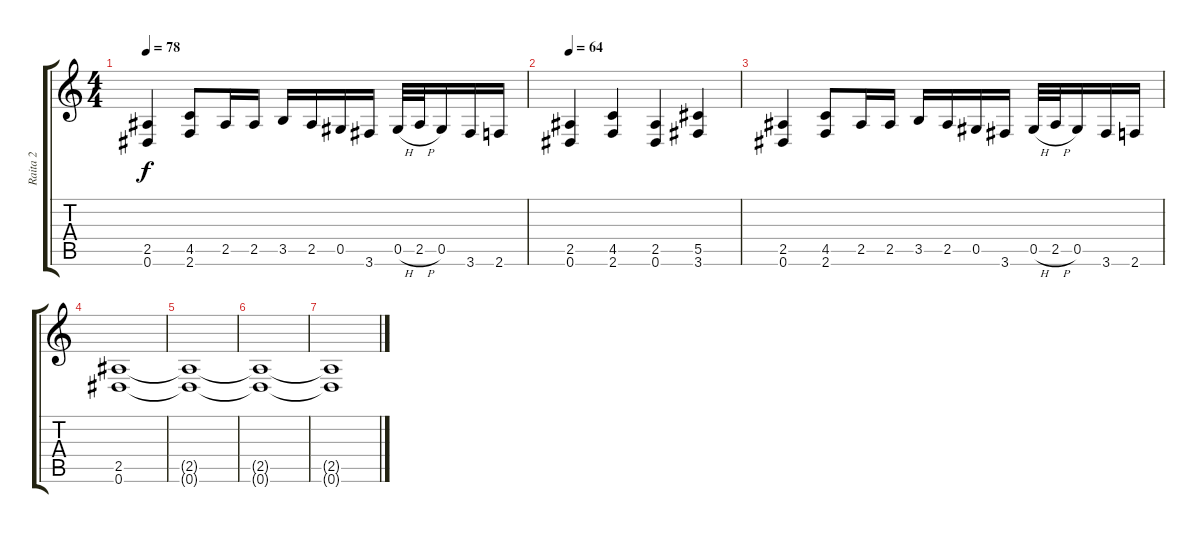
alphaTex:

\track ("Raita 2" "Raita 2") {instrument overdrivenguitar}
\staff {score tabs}
\tuning (Eb4 Bb3 Gb3 Db3 Ab2 Eb2) {hide}
\ts (4 4)
\tempo 78
\clef g2
\ks c
(2.5 0.6).4{dy f} (4.5 2.6).8 2.5.16 2.5.16 3.5.16 2.5.16 0.5.16 3.6.16 0.5{h}.32 2.5{h}.32 0.5.16 3.6.16 2.6.16 |
\tempo 64
(2.5 0.6).4 (4.5 2.6).4 (2.5 0.6).4 (5.5 3.6).4 |
(2.5 0.6).4 (4.5 2.6).8 2.5.16 2.5.16 3.5.16 2.5.16 0.5.16 3.6.16 0.5{h}.32 2.5{h}.32 0.5.16 3.6.16 2.6.16 |
(2.5 0.6).1 |
(2.5{t} 0.6{t}).1 |
(2.5{t} 0.6{t}).1 |
(2.5{t} 0.6{t}).1
